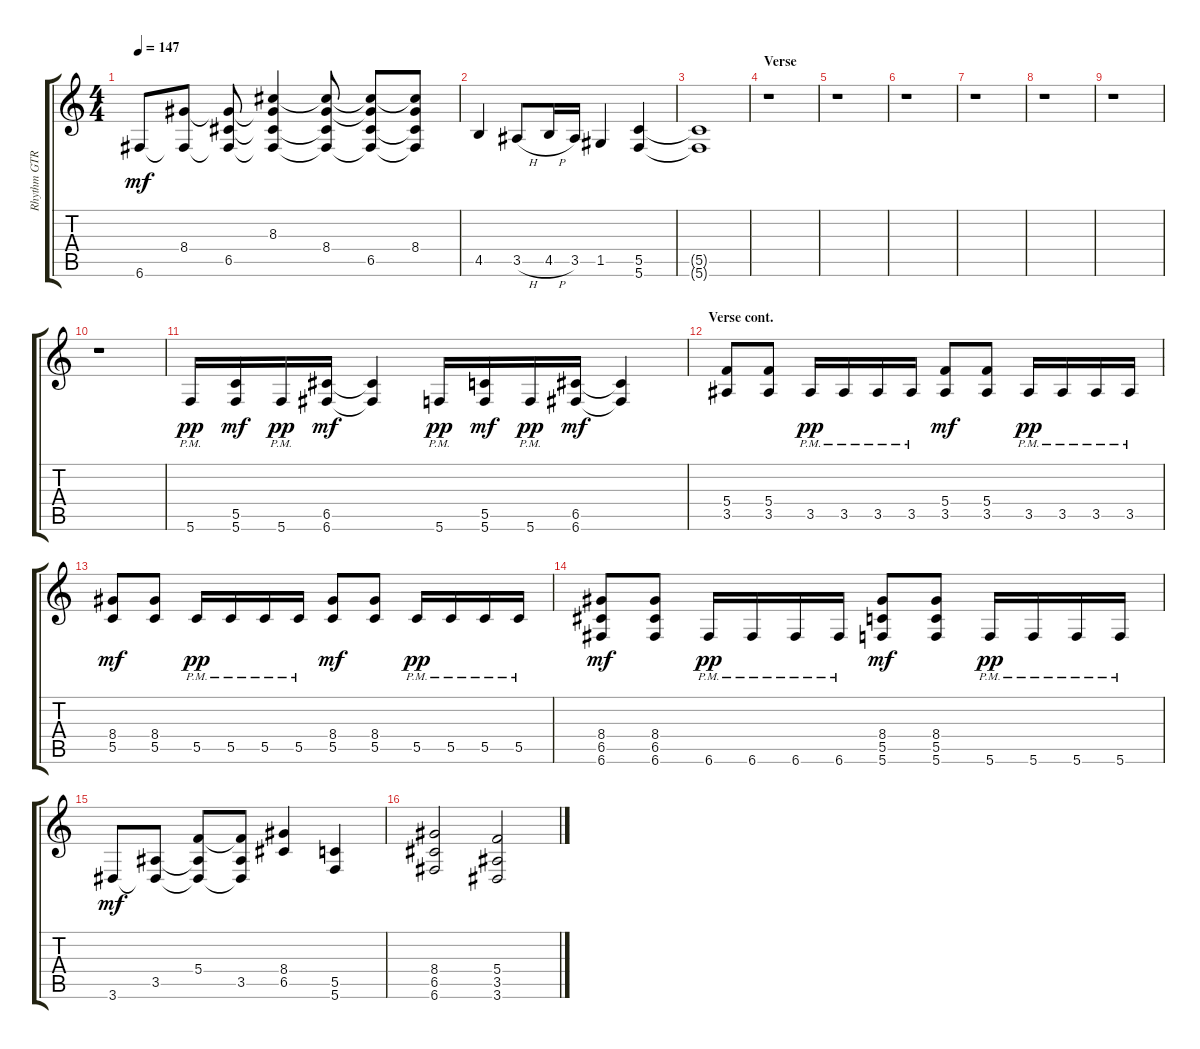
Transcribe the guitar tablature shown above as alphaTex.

\track ("Rhythm GTR 2" "Rhythm GTR") {instrument distortionguitar}
\staff {score tabs}
\tuning (D4 A3 F3 C3 G2 C2) {hide}
\ts (4 4)
\tempo 147
\clef g2
\ks aminor
6.6.8{dy mf} (8.4 6.6{t}).8 (8.4{t} 6.5 6.6{t}).8 (8.3 8.4{t} 6.5{t} 6.6{t}).4 (8.3{t} 8.4 6.5{t} 6.6{t}).8 (8.3{t} 8.4{t} 6.5 6.6{t}).8 (8.3{t} 8.4 6.5{t} 6.6{t}).8 |
4.5.4 3.5{h}.8 4.5{h}.16 3.5.16 1.5.4 (5.5 5.6).4 |
(5.5{t} 5.6{t}).1 |
\section ("" "Verse")
r.1 |
r.1 |
r.1 |
r.1 |
r.1 |
r.1 |
r.1 |
5.6{pm}.16{dy pp} (5.5 5.6).16{dy mf} 5.6{pm}.16{dy pp} (6.5 6.6).16{dy mf} (6.5{t} 6.6{t}).4 5.6{pm}.16{dy pp} (5.5 5.6).16{dy mf} 5.6{pm}.16{dy pp} (6.5 6.6).16{dy mf} (6.5{t} 6.6{t}).4 |
\section ("" "Verse cont.")
(5.4 3.5).8 (5.4 3.5).8 3.5{pm}.16{dy pp} 3.5{pm}.16 3.5{pm}.16 3.5{pm}.16 (5.4 3.5).8{dy mf} (5.4 3.5).8 3.5{pm}.16{dy pp} 3.5{pm}.16 3.5{pm}.16 3.5{pm}.16 |
(8.4 5.5).8{dy mf} (8.4 5.5).8 5.5{pm}.16{dy pp} 5.5{pm}.16 5.5{pm}.16 5.5{pm}.16 (8.4 5.5).8{dy mf} (8.4 5.5).8 5.5{pm}.16{dy pp} 5.5{pm}.16 5.5{pm}.16 5.5{pm}.16 |
(8.4 6.5 6.6).8{dy mf} (8.4 6.5 6.6).8 6.6{pm}.16{dy pp} 6.6{pm}.16 6.6{pm}.16 6.6{pm}.16 (8.4 5.5 5.6).8{dy mf} (8.4 5.5 5.6).8 5.6{pm}.16{dy pp} 5.6{pm}.16 5.6{pm}.16 5.6{pm}.16 |
3.6.8{dy mf} (3.5 3.6{t}).8 (5.4 3.5{t} 3.6{t}).8 (5.4{t} 3.5 3.6{t}).8 (8.4 6.5).4 (5.5 5.6).4 |
(8.4 6.5 6.6).2 (5.4 3.5 3.6).2
